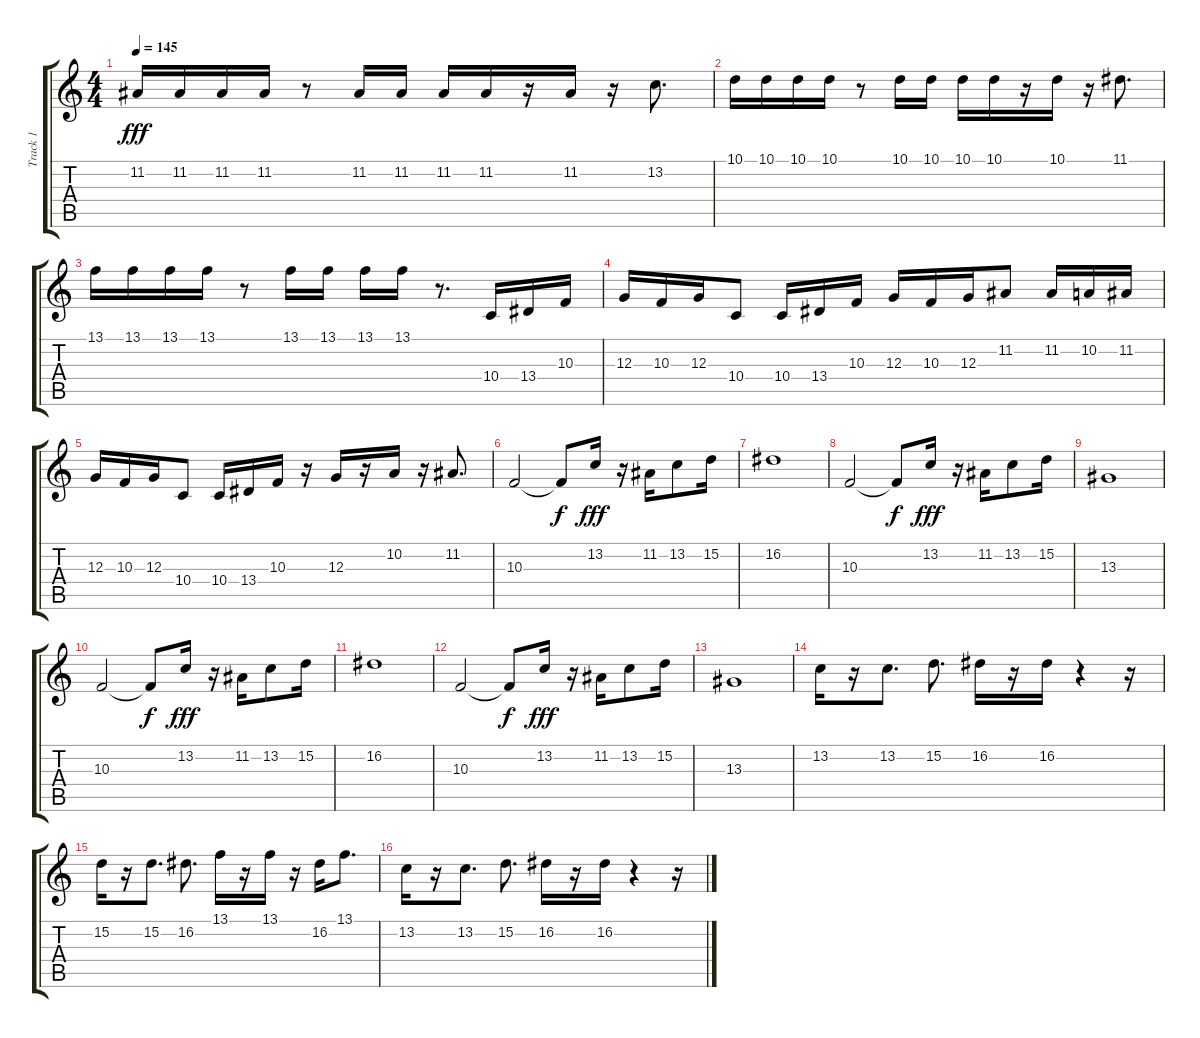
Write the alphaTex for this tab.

\track ("Track 1" "Track 1") {instrument lead2sawtooth}
\staff {score tabs}
\tuning (E4 B3 G3 D3 A2 E2) {hide}
\ts (4 4)
\tempo 145
\clef g2
\ks c
11.2.16{dy fff} 11.2.16 11.2.16 11.2.16 r.8 11.2.16 11.2.16 11.2.16 11.2.16 r.16 11.2.16 r.16 13.2.8{d} |
10.1.16 10.1.16 10.1.16 10.1.16 r.8 10.1.16 10.1.16 10.1.16 10.1.16 r.16 10.1.16 r.16 11.1.8{d} |
13.1.16 13.1.16 13.1.16 13.1.16 r.8 13.1.16 13.1.16 13.1.16 13.1.16 r.8{d} 10.4.16 13.4.16 10.3.16 |
12.3.16 10.3.16 12.3.16 10.4.8 10.4.16 13.4.16 10.3.16 12.3.16 10.3.16 12.3.16 11.2.8 11.2.16 10.2.16 11.2.16 |
12.3.16 10.3.16 12.3.16 10.4.8 10.4.16 13.4.16 10.3.16 r.16 12.3.16 r.16 10.2.16 r.16 11.2.8{d} |
10.3.2 10.3{t}.8{dy f} 13.2.16{dy fff} r.16 11.2.16 13.2.8 15.2.16 |
16.2.1 |
10.3.2 10.3{t}.8{dy f} 13.2.16{dy fff} r.16 11.2.16 13.2.8 15.2.16 |
13.3.1 |
10.3.2 10.3{t}.8{dy f} 13.2.16{dy fff} r.16 11.2.16 13.2.8 15.2.16 |
16.2.1 |
10.3.2 10.3{t}.8{dy f} 13.2.16{dy fff} r.16 11.2.16 13.2.8 15.2.16 |
13.3.1 |
13.2.16 r.16 13.2.8{d} 15.2.8{d} 16.2.16 r.16 16.2.16 r.4 r.16 |
15.2.16 r.16 15.2.8{d} 16.2.8{d} 13.1.16 r.16 13.1.16 r.16 16.2.16 13.1.8{d} |
13.2.16 r.16 13.2.8{d} 15.2.8{d} 16.2.16 r.16 16.2.16 r.4 r.16
